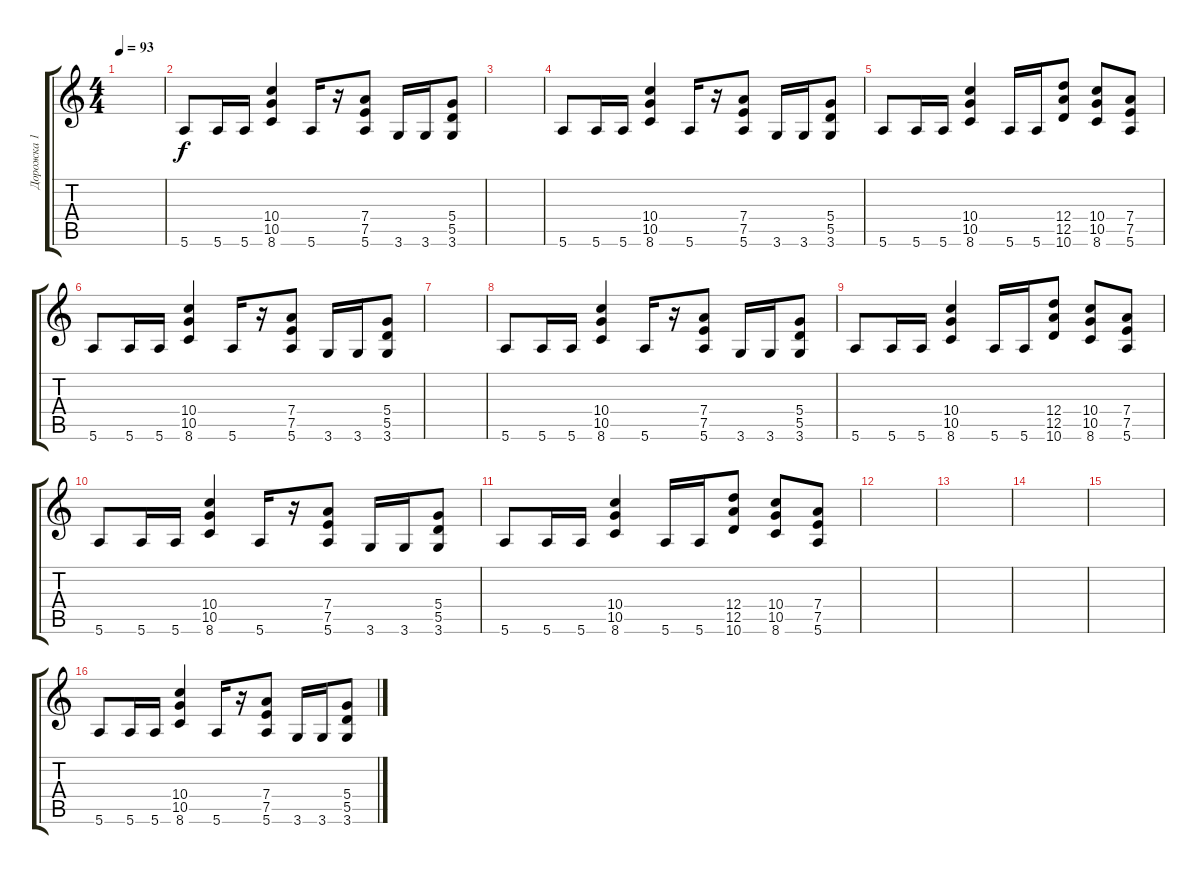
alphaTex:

\track ("Дорожка 1" "Дорожка 1") {instrument distortionguitar}
\staff {score tabs}
\tuning (E4 B3 G3 D3 A2 E2) {hide}
\ts (4 4)
\tempo 93
\clef g2
\ks c
|
5.6.8 5.6.16 5.6.16 (10.4 10.5 8.6).4 5.6.16 r.16 (7.4 7.5 5.6).8 3.6.16 3.6.16 (5.4 5.5 3.6).8 |
|
5.6.8 5.6.16 5.6.16 (10.4 10.5 8.6).4 5.6.16 r.16 (7.4 7.5 5.6).8 3.6.16 3.6.16 (5.4 5.5 3.6).8 |
5.6.8 5.6.16 5.6.16 (10.4 10.5 8.6).4 5.6.16 5.6.16 (12.4 12.5 10.6).8 (10.4 10.5 8.6).8 (7.4 7.5 5.6).8 |
5.6.8 5.6.16 5.6.16 (10.4 10.5 8.6).4 5.6.16 r.16 (7.4 7.5 5.6).8 3.6.16 3.6.16 (5.4 5.5 3.6).8 |
|
5.6.8 5.6.16 5.6.16 (10.4 10.5 8.6).4 5.6.16 r.16 (7.4 7.5 5.6).8 3.6.16 3.6.16 (5.4 5.5 3.6).8 |
5.6.8 5.6.16 5.6.16 (10.4 10.5 8.6).4 5.6.16 5.6.16 (12.4 12.5 10.6).8 (10.4 10.5 8.6).8 (7.4 7.5 5.6).8 |
5.6.8 5.6.16 5.6.16 (10.4 10.5 8.6).4 5.6.16 r.16 (7.4 7.5 5.6).8 3.6.16 3.6.16 (5.4 5.5 3.6).8 |
5.6.8 5.6.16 5.6.16 (10.4 10.5 8.6).4 5.6.16 5.6.16 (12.4 12.5 10.6).8 (10.4 10.5 8.6).8 (7.4 7.5 5.6).8 |
|
|
|
|
5.6.8 5.6.16 5.6.16 (10.4 10.5 8.6).4 5.6.16 r.16 (7.4 7.5 5.6).8 3.6.16 3.6.16 (5.4 5.5 3.6).8
